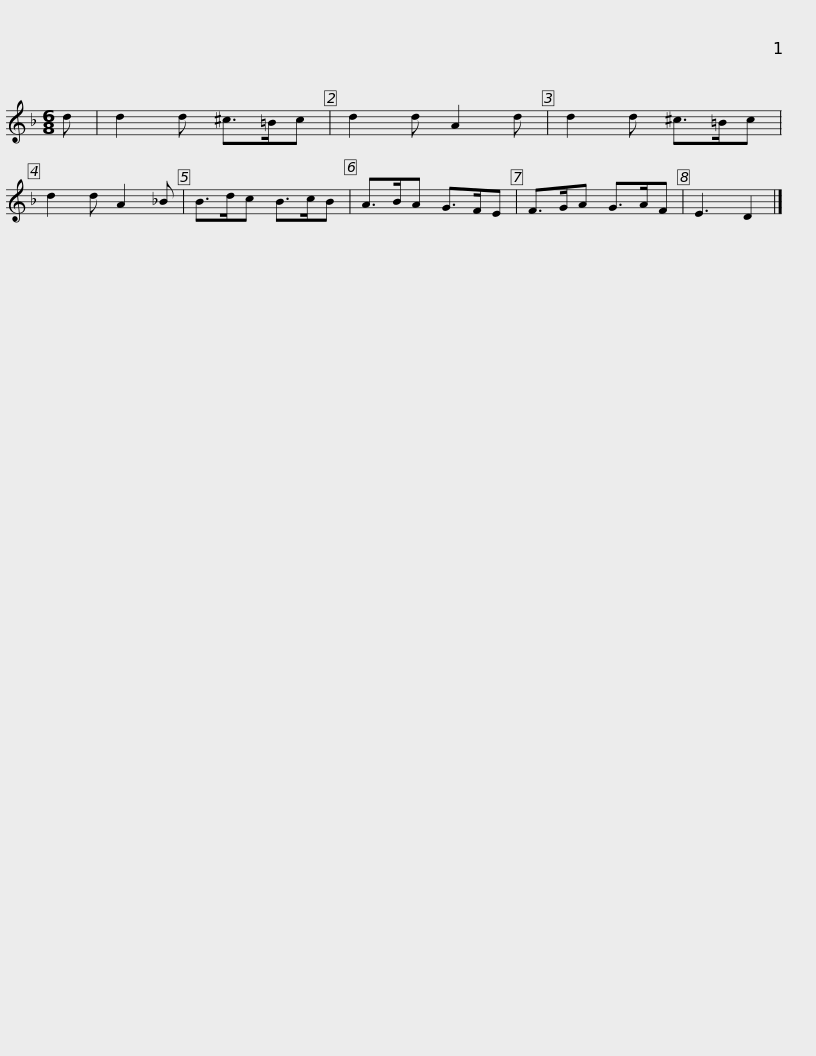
X:1
L:1/8
M:6/8
I:linebreak $
K:Dmin
V:1 treble
V:1
 d | d2 d ^c>=Bc | d2 d A2 d | d2 d ^c>=Bc | d2 d A2 _B | %5
 B>dc B>cB | A>BA G>FE | F>GA G>AF |$ E3 D2 |] %9
